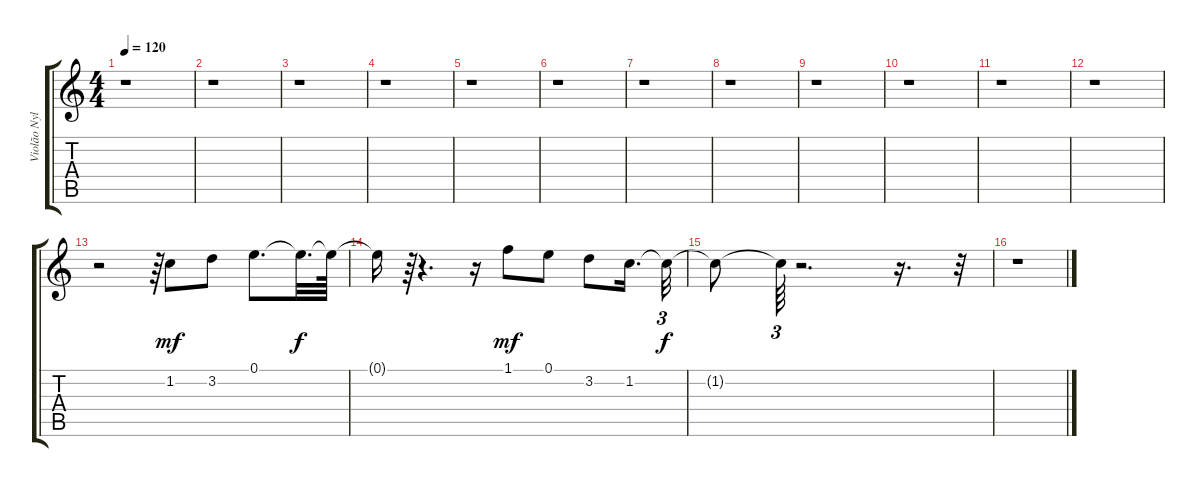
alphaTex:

\track ("Violão Nylon" "Violão Nyl") {instrument acousticguitarnylon}
\staff {score tabs}
\tuning (E4 B3 G3 D3 A2 E2) {hide}
\ts (4 4)
\tempo 120
\clef g2
\ks c
r.1{dy f} |
r.1 |
r.1 |
r.1 |
r.1 |
r.1 |
r.1 |
r.1 |
r.1 |
r.1 |
r.1 |
r.1 |
r.2 r.64{tu (3 2)} 1.2.8{dy mf} 3.2.8 0.1.8{d} 0.1{t}.32{d dy f} 0.1{t}.64 |
0.1{t}.16 r.64{tu (3 2)} r.4{d} r.16 1.1.8{dy mf} 0.1.8 3.2.8 1.2.16{d} 1.2{t}.32{tu (3 2) dy f} |
1.2{t}.8 1.2{t}.64{tu (3 2)} r.2{d} r.16{d} r.32{tu (3 2)} |
r.1
